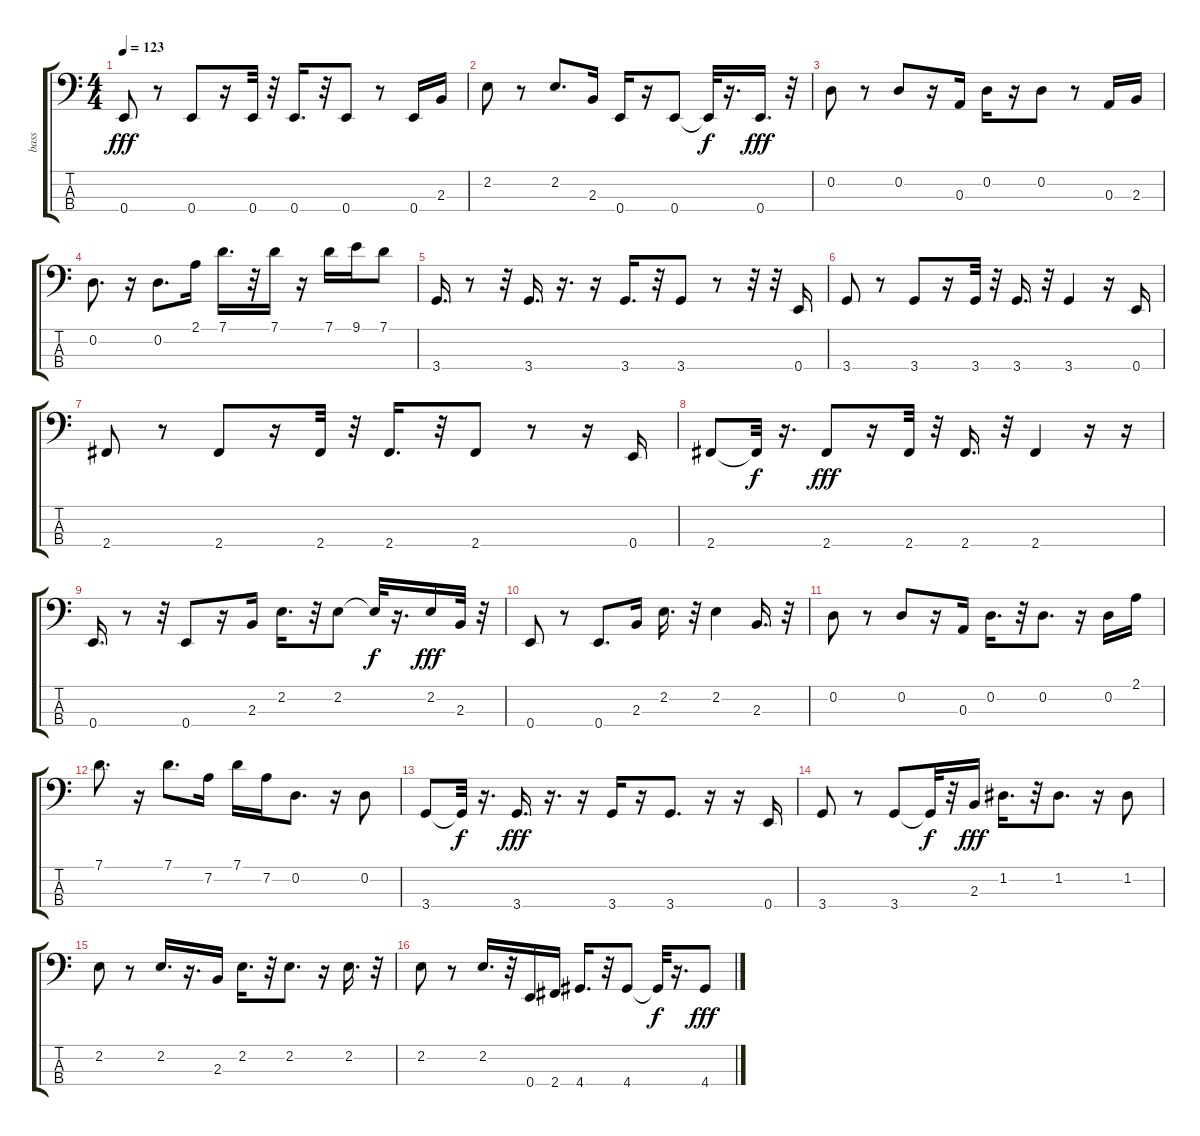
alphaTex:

\track ("bass    " "bass    ") {instrument electricbassfinger}
\staff {score tabs}
\tuning (G2 D2 A1 E1) {hide}
\ts (4 4)
\tempo 123
\clef f4
\ks c
0.4.8{dy fff} r.8 0.4.8 r.16 0.4.32 r.32 0.4.16{d} r.32 0.4.8 r.8 0.4.16 2.3.16 |
2.2.8 r.8 2.2.8{d} 2.3.16 0.4.16 r.16 0.4.8 0.4{t}.32{dy f} r.16{d} 0.4.16{d dy fff} r.32 |
0.2.8 r.8 0.2.8 r.16 0.3.16 0.2.16 r.16 0.2.8 r.8 0.3.16 2.3.16 |
0.2.8{d} r.16 0.2.8{d} 2.1.16 7.1.16{d} r.32 7.1.16 r.16 7.1.16 9.1.16 7.1.8 |
3.4.16{d} r.8 r.32 3.4.16{d} r.16{d} r.16 3.4.16{d} r.32 3.4.8 r.8 r.32 r.32 0.4.16 |
3.4.8 r.8 3.4.8 r.16 3.4.32 r.32 3.4.16{d} r.32 3.4.4 r.16 0.4.16 |
2.4.8 r.8 2.4.8 r.16 2.4.32 r.32 2.4.16{d} r.32 2.4.8 r.8 r.16 0.4.16 |
2.4.8 2.4{t}.32{dy f} r.16{d} 2.4.8{dy fff} r.16 2.4.32 r.32 2.4.16{d} r.32 2.4.4 r.16 r.16 |
0.4.16{d} r.8 r.32 0.4.8 r.16 2.3.16 2.2.16{d} r.32 2.2.8 2.2{t}.32{dy f} r.16{d} 2.2.16{dy fff} 2.3.32 r.32 |
0.4.8 r.8 0.4.8{d} 2.3.16 2.2.16{d} r.32 2.2.4 2.3.16{d} r.32 |
0.2.8 r.8 0.2.8 r.16 0.3.16 0.2.16{d} r.32 0.2.8{d} r.16 0.2.16 2.1.16 |
7.1.8{d} r.16 7.1.8{d} 7.2.16 7.1.16 7.2.16 0.2.8{d} r.16 0.2.8 |
3.4.8 3.4{t}.32{dy f} r.16{d} 3.4.16{d dy fff} r.16{d} r.16 3.4.16 r.16 3.4.8{d} r.16 r.16 0.4.16 |
3.4.8 r.8 3.4.8 3.4{t}.32{dy f} r.32 2.3.16{dy fff} 1.2.16{d} r.32 1.2.8{d} r.16 1.2.8 |
2.2.8 r.8 2.2.16{d} r.16{d} 2.3.16 2.2.16{d} r.32 2.2.8{d} r.16 2.2.16{d} r.32 |
2.2.8 r.8 2.2.16{d} r.32 0.4.16 2.4.16 4.4.16{d} r.32 4.4.8 4.4{t}.32{dy f} r.16{d} 4.4.8{dy fff}
